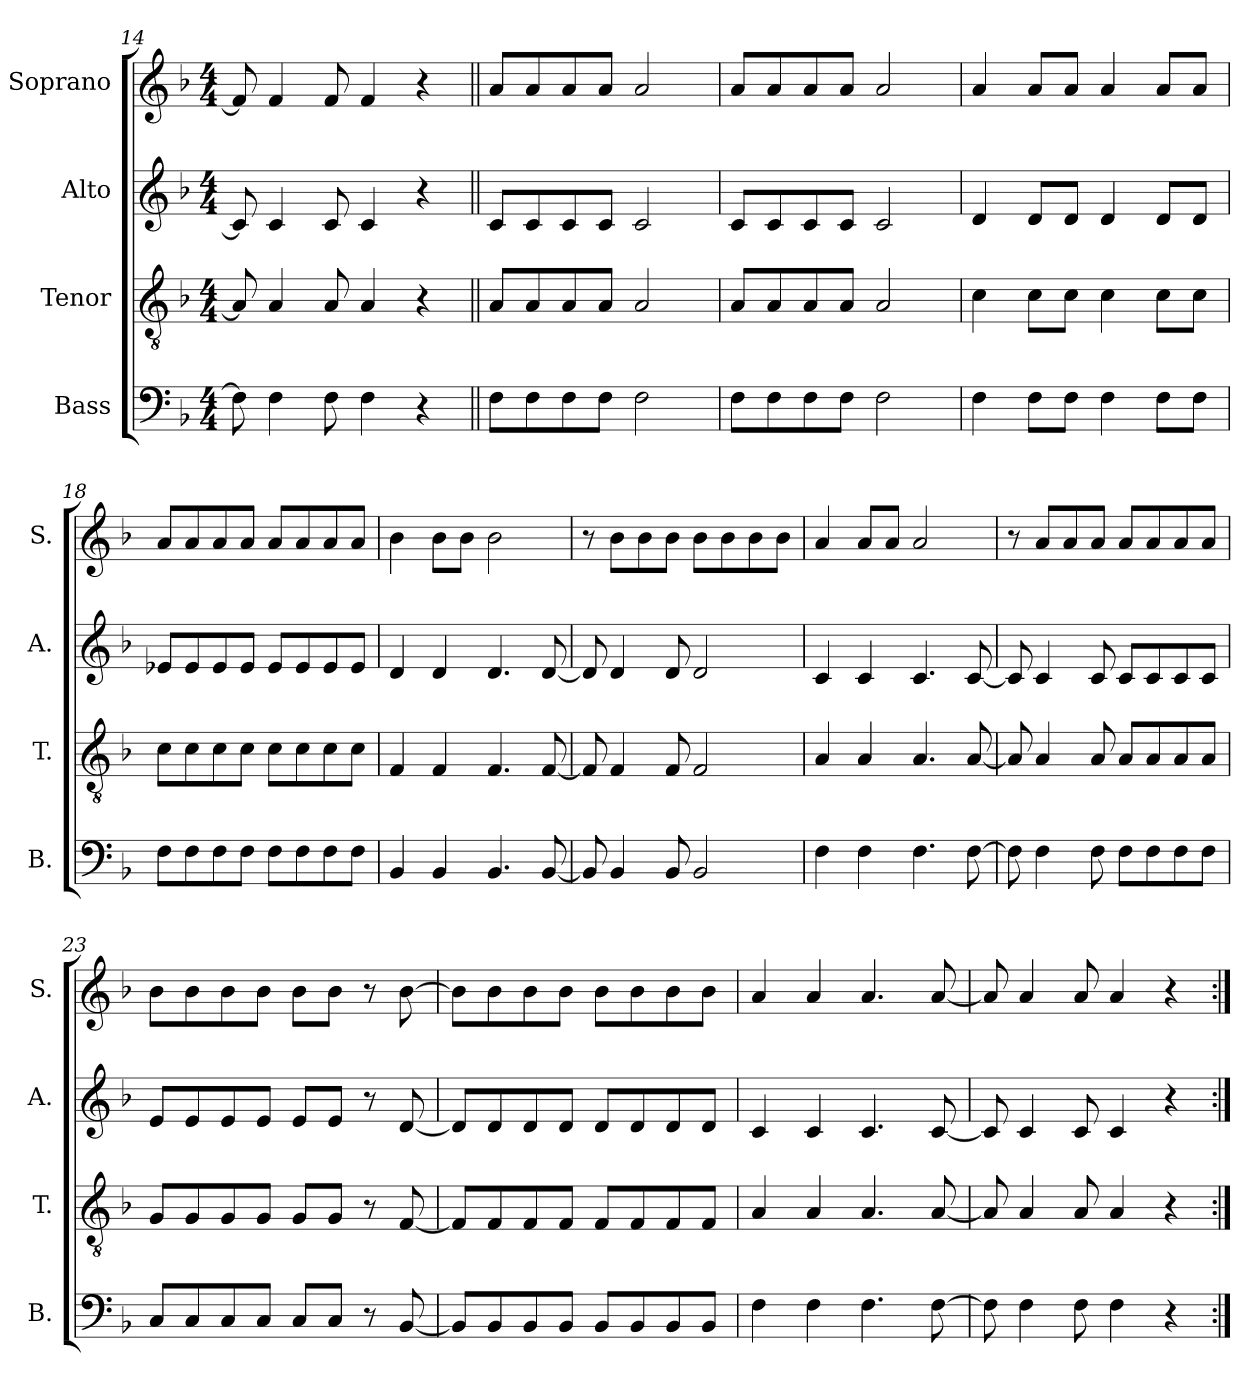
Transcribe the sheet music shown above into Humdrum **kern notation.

**kern	**kern	**kern	**kern
*part4	*part3	*part2	*part1
*staff4	*staff3	*staff2	*staff1
*I"Bass	*I"Tenor	*I"Alto	*I"Soprano
*I'B.	*I'T.	*I'A.	*I'S.
*clefF4	*clefGv2	*clefG2	*clefG2
*k[b-]	*k[b-]	*k[b-]	*k[b-]
*M4/4	*M4/4	*M4/4	*M4/4
=14	=14	=14	=14
8F\]	8A/]	8c/]	8f/]
4F\	4A/	4c/	4f/
8F\	8A/	8c/	8f/
4F\	4A/	4c/	4f/
4r	4r	4r	4r
=15||	=15||	=15||	=15||
8F\L	8A/L	8c/L	8a/L
8F\	8A/	8c/	8a/
8F\	8A/	8c/	8a/
8F\J	8A/J	8c/J	8a/J
2F\	2A/	2c/	2a/
!!LO:PB:g=z
=16	=16	=16	=16
8F\L	8A/L	8c/L	8a/L
8F\	8A/	8c/	8a/
8F\	8A/	8c/	8a/
8F\J	8A/J	8c/J	8a/J
2F\	2A/	2c/	2a/
=17	=17	=17	=17
4F\	4c\	4d/	4a/
8F\L	8c\L	8d/L	8a/L
8F\J	8c\J	8d/J	8a/J
4F\	4c\	4d/	4a/
8F\L	8c\L	8d/L	8a/L
8F\J	8c\J	8d/J	8a/J
=18	=18	=18	=18
8F\L	8c\L	8e-X/L	8a/L
8F\	8c\	8e-/	8a/
8F\	8c\	8e-/	8a/
8F\J	8c\J	8e-/J	8a/J
8F\L	8c\L	8e-/L	8a/L
8F\	8c\	8e-/	8a/
8F\	8c\	8e-/	8a/
8F\J	8c\J	8e-/J	8a/J
=19	=19	=19	=19
4BB-/	4F/	4d/	4b-\
4BB-/	4F/	4d/	8b-\L
.	.	.	8b-\J
4.BB-/	4.F/	4.d/	2b-\
[8BB-/	[8F/	[8d/	.
=20	=20	=20	=20
8BB-/]	8F/]	8d/]	8r
4BB-/	4F/	4d/	8b-\L
.	.	.	8b-\
8BB-/	8F/	8d/	8b-\J
2BB-/	2F/	2d/	8b-\L
.	.	.	8b-\
.	.	.	8b-\
.	.	.	8b-\J
!!LO:LB:g=z
=21	=21	=21	=21
4F\	4A/	4c/	4a/
4F\	4A/	4c/	8a/L
.	.	.	8a/J
4.F\	4.A/	4.c/	2a/
[8F\	[8A/	[8c/	.
=22	=22	=22	=22
8F\]	8A/]	8c/]	8r
4F\	4A/	4c/	8a/L
.	.	.	8a/
8F\	8A/	8c/	8a/J
8F\L	8A/L	8c/L	8a/L
8F\	8A/	8c/	8a/
8F\	8A/	8c/	8a/
8F\J	8A/J	8c/J	8a/J
=23	=23	=23	=23
8C/L	8G/L	8e/L	8b-\L
8C/	8G/	8e/	8b-\
8C/	8G/	8e/	8b-\
8C/J	8G/J	8e/J	8b-\J
8C/L	8G/L	8e/L	8b-\L
8C/J	8G/J	8e/J	8b-\J
8r	8r	8r	8r
[8BB-/	[8F/	[8d/	[8b-\
=24	=24	=24	=24
8BB-/L]	8F/L]	8d/L]	8b-\L]
8BB-/	8F/	8d/	8b-\
8BB-/	8F/	8d/	8b-\
8BB-/J	8F/J	8d/J	8b-\J
8BB-/L	8F/L	8d/L	8b-\L
8BB-/	8F/	8d/	8b-\
8BB-/	8F/	8d/	8b-\
8BB-/J	8F/J	8d/J	8b-\J
!!LO:LB:g=z
=25	=25	=25	=25
4F\	4A/	4c/	4a/
4F\	4A/	4c/	4a/
4.F\	4.A/	4.c/	4.a/
[8F\	[8A/	[8c/	[8a/
=26	=26	=26	=26
8F\]	8A/]	8c/]	8a/]
4F\	4A/	4c/	4a/
8F\	8A/	8c/	8a/
4F\	4A/	4c/	4a/
4r	4r	4r	4r
=:|!	=:|!	=:|!	=:|!
*-	*-	*-	*-
